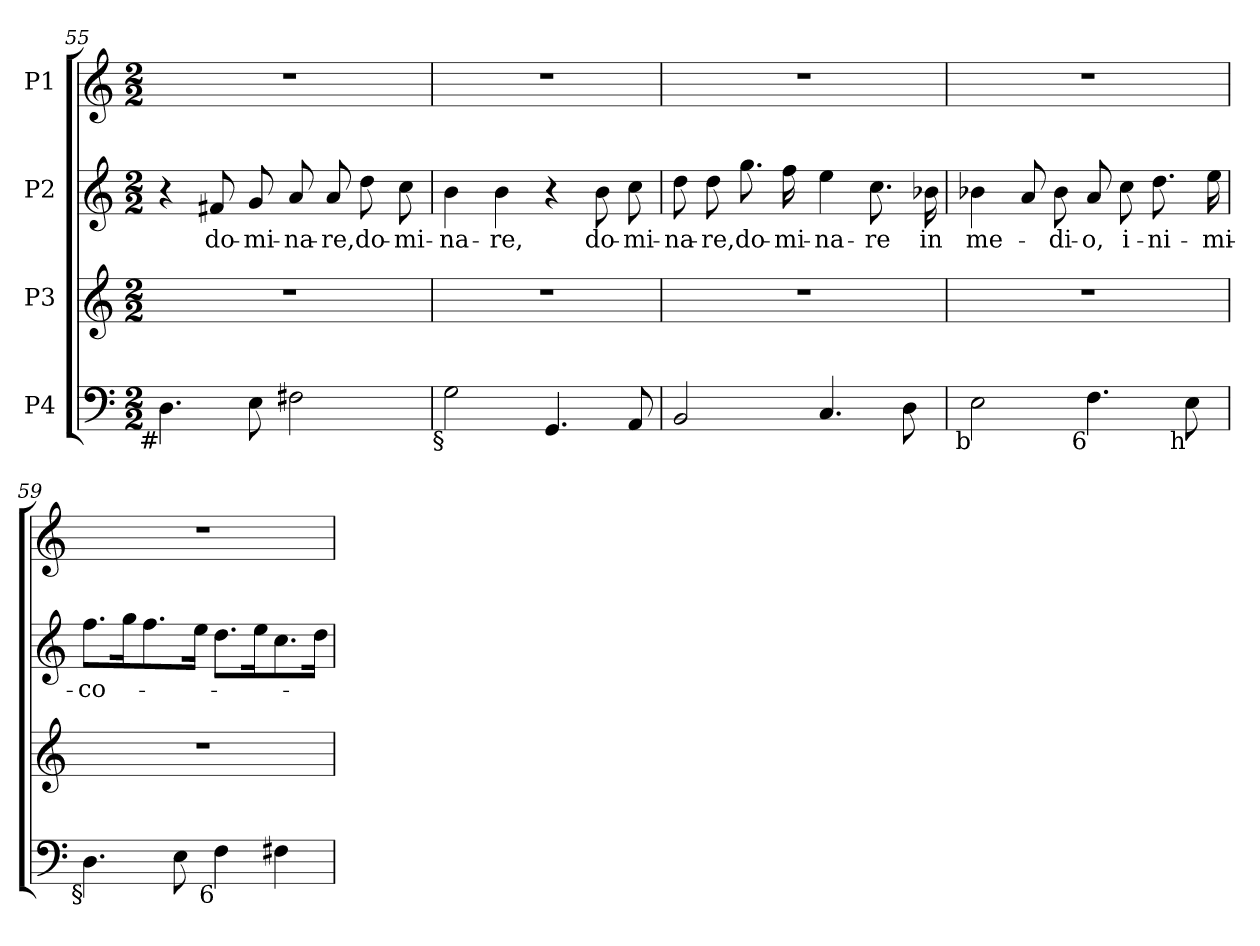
**kern	**kern	**kern	**text	**kern
*part4	*part3	*part2	*part2	*part1
*staff4	*staff3	*staff2	*staff2	*staff1
*I"P4	*I"P3	*I"P2	*	*I"P1
*clefF4	*clefG2	*clefG2	*	*clefG2
*k[]	*k[]	*k[]	*	*k[]
*C:	*C:	*C:	*	*C:
*M2/2	*M2/2	*M2/2	*	*M2/2
=55	=55	=55	=55	=55
!LO:TX:b:rj:t=#	!	!	!	!
4.Di\	1r	4r	.	1r
!	!	!	!LO:LY:b:color=#000000	!
.	.	8f#Xi/	do-	.
!	!	!	!LO:LY:b:color=#000000	!
8Ei\	.	8gi/	-mi-	.
!	!	!	!LO:LY:b:color=#000000	!
2F#Xi\	.	8ai/	-na-	.
!	!	!	!LO:LY:b:color=#000000	!
.	.	8ai/	-re,	.
!	!	!	!LO:LY:b:color=#000000	!
.	.	8ddi\	do-	.
!	!	!	!LO:LY:b:color=#000000	!
.	.	8cci\	-mi-	.
=56	=56	=56	=56	=56
!LO:TX:b:rj:t=§	!	!	!	!
!	!	!	!LO:LY:b:color=#000000	!
2Gi\	1r	4bi\	-na-	1r
!	!	!	!LO:LY:b:color=#000000	!
.	.	4bi\	-re,	.
4.GGi/	.	4r	.	.
!	!	!	!LO:LY:b:color=#000000	!
.	.	8bi\	do-	.
!	!	!	!LO:LY:b:color=#000000	!
8AAi/	.	8cci\	-mi-	.
=57	=57	=57	=57	=57
!	!	!	!LO:LY:b:color=#000000	!
2BBi/	1r	8ddi\	-na-	1r
!	!	!	!LO:LY:b:color=#000000	!
.	.	8ddi\	-re,	.
!	!	!	!LO:LY:b:color=#000000	!
.	.	8.ggi\	do-	.
!	!	!	!LO:LY:b:color=#000000	!
.	.	16ffi\	-mi-	.
!	!	!	!LO:LY:b:color=#000000	!
4.Ci/	.	4eei\	-na-	.
!	!	!	!LO:LY:b:color=#000000	!
.	.	8.cci\	-re	.
8Di\	.	.	.	.
!	!	!	!LO:LY:b:color=#000000	!
.	.	16b-Xi\	in	.
=58	=58	=58	=58	=58
!LO:TX:b:rj:t=b	!	!	!	!
!	!	!	!LO:LY:b:color=#000000	!
2Ei\	1r	4b-Xi\	me-	1r
.	.	8ai/	.	.
!	!	!	!LO:LY:b:color=#000000	!
.	.	8b-i\	-di-	.
!LO:TX:b:rj:t=6	!	!	!	!
!	!	!	!LO:LY:b:color=#000000	!
4.Fi\	.	8ai/	-o,	.
!	!	!	!LO:LY:b:color=#000000	!
.	.	8cci\	i-	.
!	!	!	!LO:LY:b:color=#000000	!
.	.	8.ddi\	-ni-	.
!LO:TX:b:rj:t=h	!	!	!	!
8Ei\	.	.	.	.
!	!	!	!LO:LY:b:color=#000000	!
.	.	16eei\	-mi-	.
!!LO:PB:g=z
=59	=59	=59	=59	=59
!LO:TX:b:rj:t=§	!	!	!	!
!	!	!	!LO:LY:b:color=#000000	!
4.Di\	1r	8.ffi\L	-co-	1r
.	.	16ggi\k	.	.
.	.	8.ffi\	.	.
8Ei\	.	.	.	.
.	.	16eei\Jk	.	.
!LO:TX:b:rj:t=6	!	!	!	!
4Fi\	.	8.ddi\L	.	.
.	.	16eei\k	.	.
4F#Xi\	.	8.cci\	.	.
.	.	16ddi\Jk	.	.
=	=	=	=	=
*-	*-	*-	*-	*-
